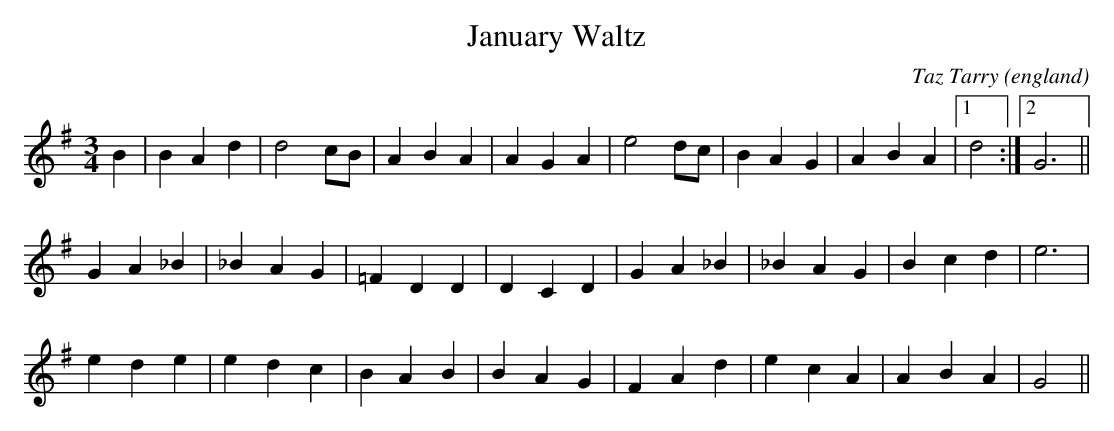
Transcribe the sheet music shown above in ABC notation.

X:1
T:January Waltz
O:england
M:3/4
L:1/4
C:Taz Tarry
K:G
B|BAd|d2c/2B/2|ABA|AGA|e2d/2c/2|BAG|ABA|1d2:|2G3||
GA_B|_BAG|=FDD|DCD|GA_B|_BAG|Bcd|e3|
ede|edc|BAB|BAG|FAd|ecA|ABA|G2||
